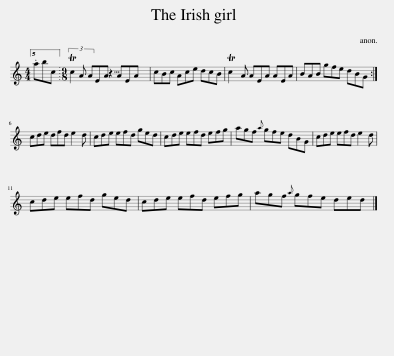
X:1
L:1/8
M:4/4
I:linebreak $
K:C
V:1 treble
V:1
 .abc ||[M:9/8] (3Tc2 A AEA AEA x/12 | cBc Ace dcB | Tc2 A AEA AEA | BAB gfe dBG :|$ %5
 cde dfd e2 d | cde efd ged | cde efd efg | agf{a} gfe dBG | cde efd e2 d |$ %10
 cde efd ged | cde efd efg | agf{a} gfe ded |] %13
